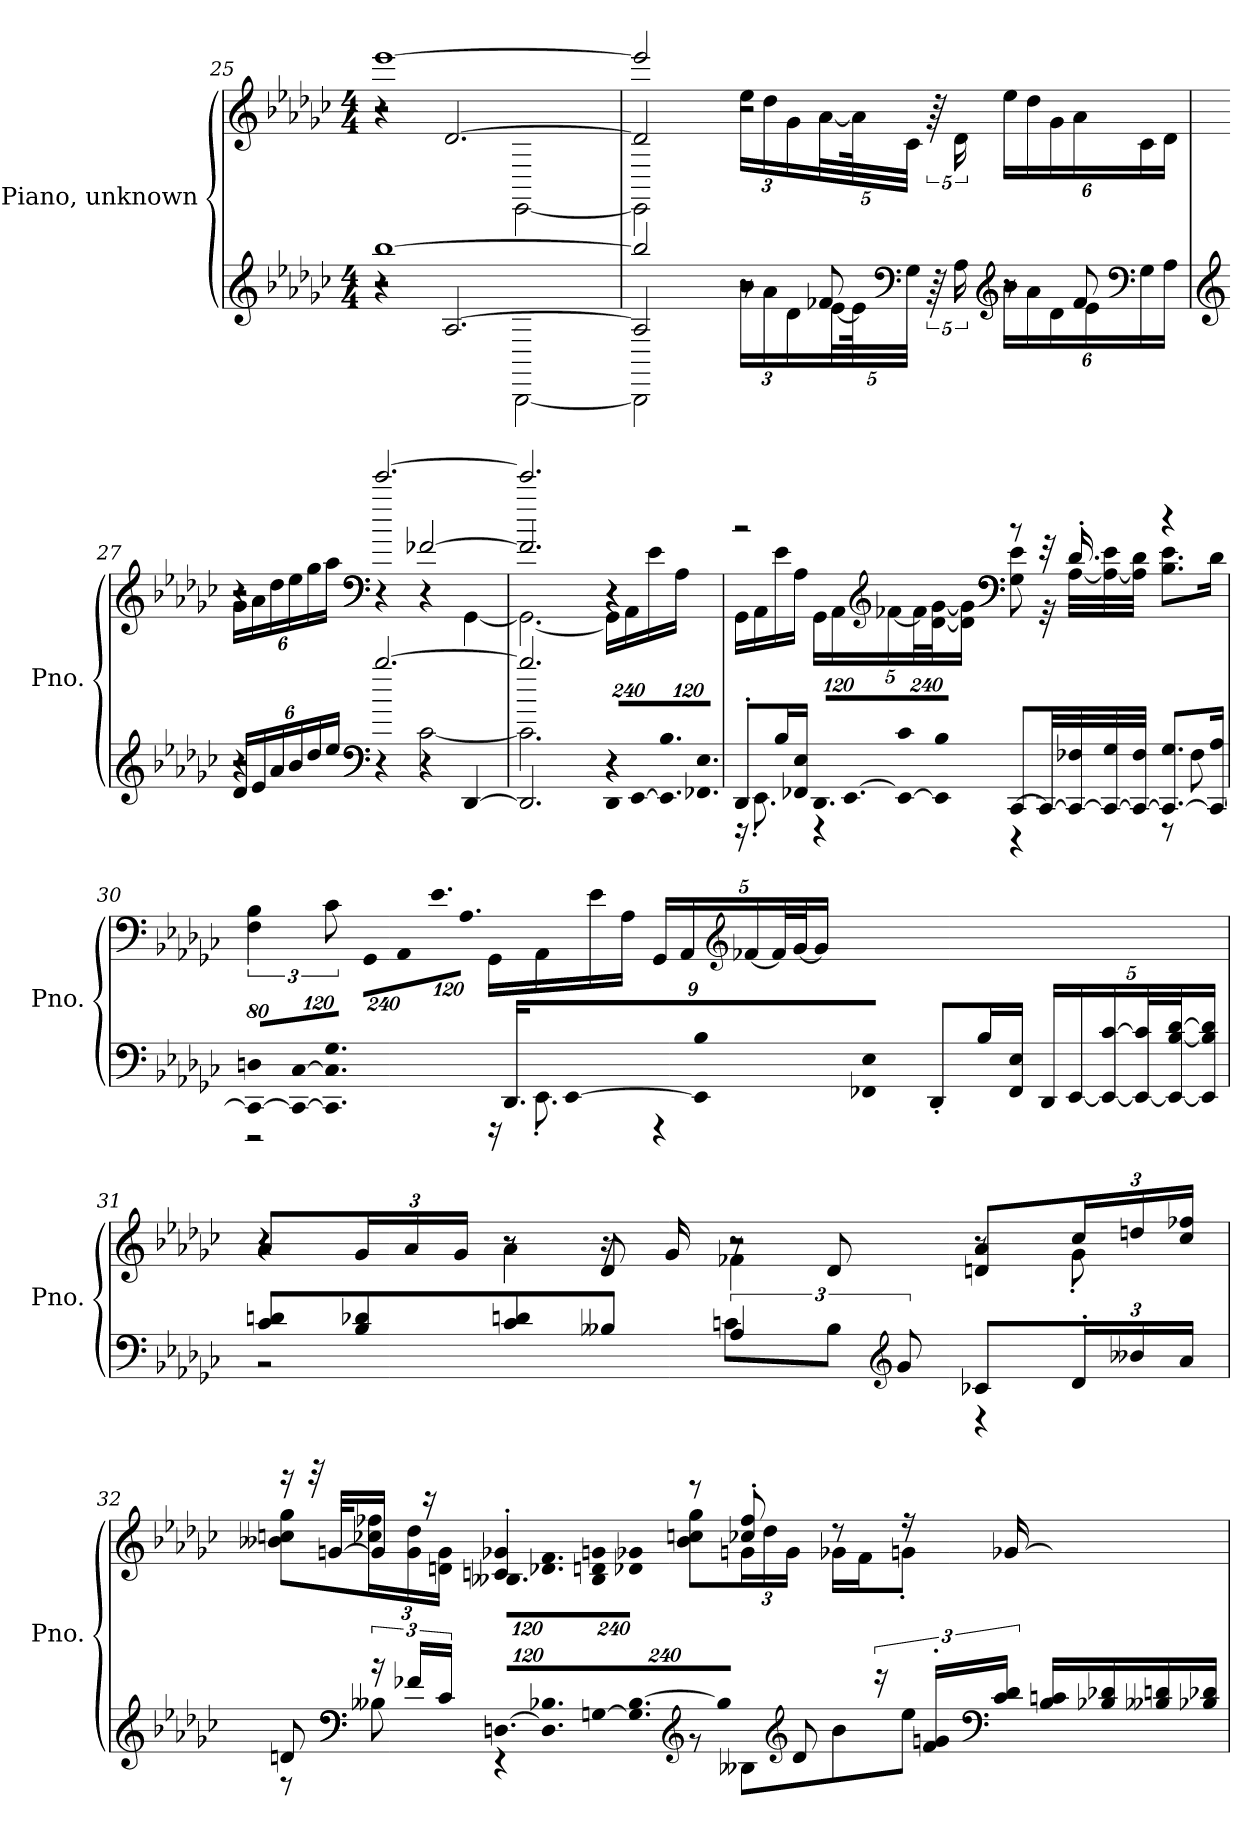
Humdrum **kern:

**kern	**kern
*part1	*part1
*staff2	*staff1
*I"Piano, unknown	*
*I'Pno.	*
*clefG2	*clefG2
*k[b-e-a-d-g-c-]	*k[b-e-a-d-g-c-]
*M4/4	*M4/4
=25	=25
*^	*^
*	*^	*	*^
[1bb-	2r	4r	[1eee-	2r	4r
.	.	[2.A-/	.	.	[2.d-/
.	[2BBB-\	.	.	[2EE-\	.
!!LO:LB:g=z	!!	!!
=26	=26	=26	=26	=26	=26
2bb-/]	2BBB-\]	2A-/]	2eee-/]	2EE-\]	2d-/]
*	*Xbrackettup	*	*	*Xbrackettup	*
8r	24b-\LL	2r	2r	24ee-\LL	2r
.	24a-\	.	.	24dd-\	.
.	24d-\	.	.	24g-\	.
*	*brackettup	*	*	*brackettup	*
8f-X/	[40e-\L	.	.	[40a-\L	.
.	80e-\K]	.	.	80a-\K]	.
*clefF4	*	*	*	*	*
.	40G-\JJJ	.	.	40c-\JJJ	.
.	80r	.	.	80r	.
.	20A-\	.	.	20d-\	.
*clefG2	*	*	*	*	*
*	*Xbrackettup	*	*	*Xbrackettup	*
8r	24b-\LL	.	.	24ee-\LL	.
.	24a-\	.	.	24dd-\	.
.	24d-\	.	.	24g-\	.
8f-/	24e-\	.	.	24a-\	.
*clefF4	*	*	*	*	*
.	24G-\	.	.	24c-\	.
.	24A-\JJ	.	.	24d-\JJ	.
=27	=27	=27	=27	=27	=27
*clefG2	*	*	*	*	*
4r	2r	24d-/LL	4r	24g-\LL	2r
.	.	24e-/	.	24a-\	.
.	.	24a-/	.	24dd-\	.
.	.	24b-/	.	24ee-\	.
.	.	24dd-/	.	24gg-\	.
.	.	24ee-/JJ	.	24aa-\JJ	.
*clefF4	*	*	*clefF4	*	*
[2.bb-/	.	4r	[2.eee-/	4r	.
.	[2c-\	4r	.	4r	[2f-X/
.	.	[4DD-/	.	[4GG-\	.
!!LO:LB:g=z	!!	!!
=28	=28	=28	=28	=28	=28
2.bb-/]	2.c-\]	2.DD-/]	2.eee-/]	2.GG-\_	2.f-/]
!	!	!LO:N:vis=16	!	!	!
4r	4r	1920%137DD-/LL	4r	16GG-\LL]	4r
.	.	.	.	16AA-\	.
!	!	!LO:N:vis=16	!	!	!
.	.	[1920%137EE-/	.	.	.
.	.	.	.	16e-\	.
!	!	!LO:N:vis=32.	!	!	!
.	.	1920%103EE-/] 1920%103B-/L	.	.	.
.	.	.	.	16A-\JJ	.
!	!	!LO:N:vis=32.	!	!	!
.	.	1920%103FF-X/ 1920%103E-/JJJ	.	.	.
*	*v	*v	*	*	*
*	*	*	*v	*v
=29	=29	=29	=29
8DD-'/L	16r	2r	16GG-\LL
.	8.EE-'\	.	16AA-\
16B-/L	.	.	16e-\
16FF-X/ 16E-/JJ	.	.	16A-\JJ
!LO:N:vis=32.	!	!	!
1920%103DD-/LLL	4r	.	20GG-\LL
.	.	.	20AA-\
!LO:N:vis=32.	!	!	!
[1920%103EE-/J	.	.	.
*	*	*clefG2	*
.	.	.	[20f-X\
!LO:N:vis=16	!	!	!
1920%137EE-/_ 1920%137c-/	.	.	.
.	.	.	40f-\L]
.	.	.	[40d-\ [40g-\J
!LO:N:vis=16	!	!	!
1920%137EE-/] 1920%137B-/JJ	.	.	.
.	.	.	20d-\] 20g-\]JJ
*	*	*clefF4	*
[8CC-/L	4r	8r	8G-\ 8e-\
32CC-/LL_	.	32r	32r
32CC-/_ 32F-X/	.	16.d-'/	[32A-\LLL
32CC-/_ 32G-/	.	.	32A-\_ 32e-\
32CC-/_ 32F-/JJJ	.	.	32A-\] 32d-\JJJ
8.CC-/_ 8.G-/L	8r	4r	8.B-\ 8.e-\L
.	8F-\	.	.
16CC-/_ 16A-/Jk	.	.	16d-\Jk
!!LO:PB:g=z
=30	=30	=30	=30
!LO:N:vis=8	!	!	!
*	*	*v	*v
*	*	*brackettup
640%71CC-/_ 640%71Dn/L	2r	6F\ 6B-\
!LO:N:vis=16	!	!
1920%107CC-/_ [1920%107C-/L	.	.
18.CC-/] 18.C-/] 18.G-/JJ	.	12c-\
*	*	*Xbrackettup
!	!	!LO:N:vis=16
18.DD-/LL	.	1920%137GG-\LL
!	!	!LO:N:vis=16
.	.	1920%137AA-\
!LO:N:vis=16	!	!
[1920%107EE-/	.	.
!LO:N:vis=16	!	!
1920%107EE-/] 1920%107B-/	.	.
!	!	!LO:N:vis=32.
.	.	1920%103e-\L
!LO:N:vis=16	!	!
1920%107FF-X/ 1920%107E-/JJ	.	.
!	!	!LO:N:vis=32.
.	.	1920%103A-\JJJ
.	16r	16GG-\LL
8DD-'/L	.	.
.	8.EE-'\	16AA-\
.	.	16e-\
16B-/L	.	.
.	.	16A-\JJ
16FF-/ 16E-/JJ	.	.
.	4r	20GG-/LL
20DD-/LL	.	.
.	.	20AA-/
[20EE-/	.	.
*	*	*clefG2
.	.	[20f-X/
20EE-/_ [20c-/	.	.
.	.	40f-/L]
40EE-/_ 40c-/]L	.	.
.	.	[40g-/J
40EE-/_ [40B-/ [40d-/J	.	.
.	.	20g-/JJ]
20EE-/] 20B-/] 20d-/]JJ	.	.
.	1920ryy	1920ryy
!!LO:LB:g=z
=31	=31	=31
*	*	*^
*	*	*	*^
8c-/ 8dn/L	2r	8a-/L	4r	4r
8B-/ 8d-X/	.	24g-/L	.	.
.	.	24a-/	.	.
.	.	24g-/JJ	.	.
8c-/ 8dn/	.	8r	4a-\	8r
8B--X/J	.	16r	.	8d-/
.	.	16g-/	.	.
*brackettup	*	*	*	*
6A-/	8cn\L	8r	4f-X\	2r
.	8B--\J	8d-/	.	.
*clefG2	*	*	*	*
12g-/	.	.	.	.
8c-X/L	4r	8dn/ 8a-/L	8r	.
*Xbrackettup	*	*	*	*
24d'/L	.	24cc-/L	8g-'\	.
24b--X/	.	24ddn/	.	.
24a-/JJ	.	24cc-/ 24ff-X/JJ	.	.
*	*	*	*v	*v
!!LO:LB:g=z
=32	=32	=32	=32
8dn/	8r	16r	8b--X\ 8ccn\ 8gg-\L
.	.	32r	.
.	.	[32gn/KLL	.
*clefF4	*	*	*
*brackettup	*	*	*
24r	8B--X\	16g/JJ]	24cc-X\ 24ff-X\L
24f-X/LL	.	.	24g\ 24dd-\
.	.	16r	.
24c-/JJ	.	.	24dn\ 24g\JJ
*Xbrackettup	*	*	*
!LO:N:vis=32.	!	!	!LO:N:vis=32.
[1920%103Dn/LLL	4r	4cn/' 4g-X/'	1920%103B--X\LLL
!LO:N:vis=32.	!	!	!LO:N:vis=32.
1920%103D/] 1920%103B-X/J	.	.	1920%103d-X\ 1920%103f\J
!LO:N:vis=16	!	!	!LO:N:vis=16
[1920%137Gn/	.	.	1920%137B--\ 1920%137dn\ 1920%137gn\
!LO:N:vis=32.	!	!	!LO:N:vis=16
1920%103G/] [1920%103B-/L	.	.	1920%137d-X\ 1920%137g-X\JJ
!LO:N:vis=64	!	!	!
960%17B-/JJJk]	.	.	.
*clefG2	*	*	*
8d/	8r	8r	8b--\ 8ccn\ 8gg-\L
*brackettup	*	*	*
24r	8B--X\L	8cc-X/' 8ff-/'	24gn\L
24f-/' 24gn/'LL	.	.	24dd-\
*clefF4	*	*	*
24c-/ 24d/JJ	.	.	24g\JJ
16B--/ 16cn/LL	8D\	8r	16g-X\LL
16B-X/ 16d-X/	.	.	16f\J
16B--X/ 16dn/	8G\J	16r	8gn'\J
16B-X/ 16d-X/JJ	.	[16g-X/	.
*v	*v	*	*
*	*v	*v
=	=
*-	*-
